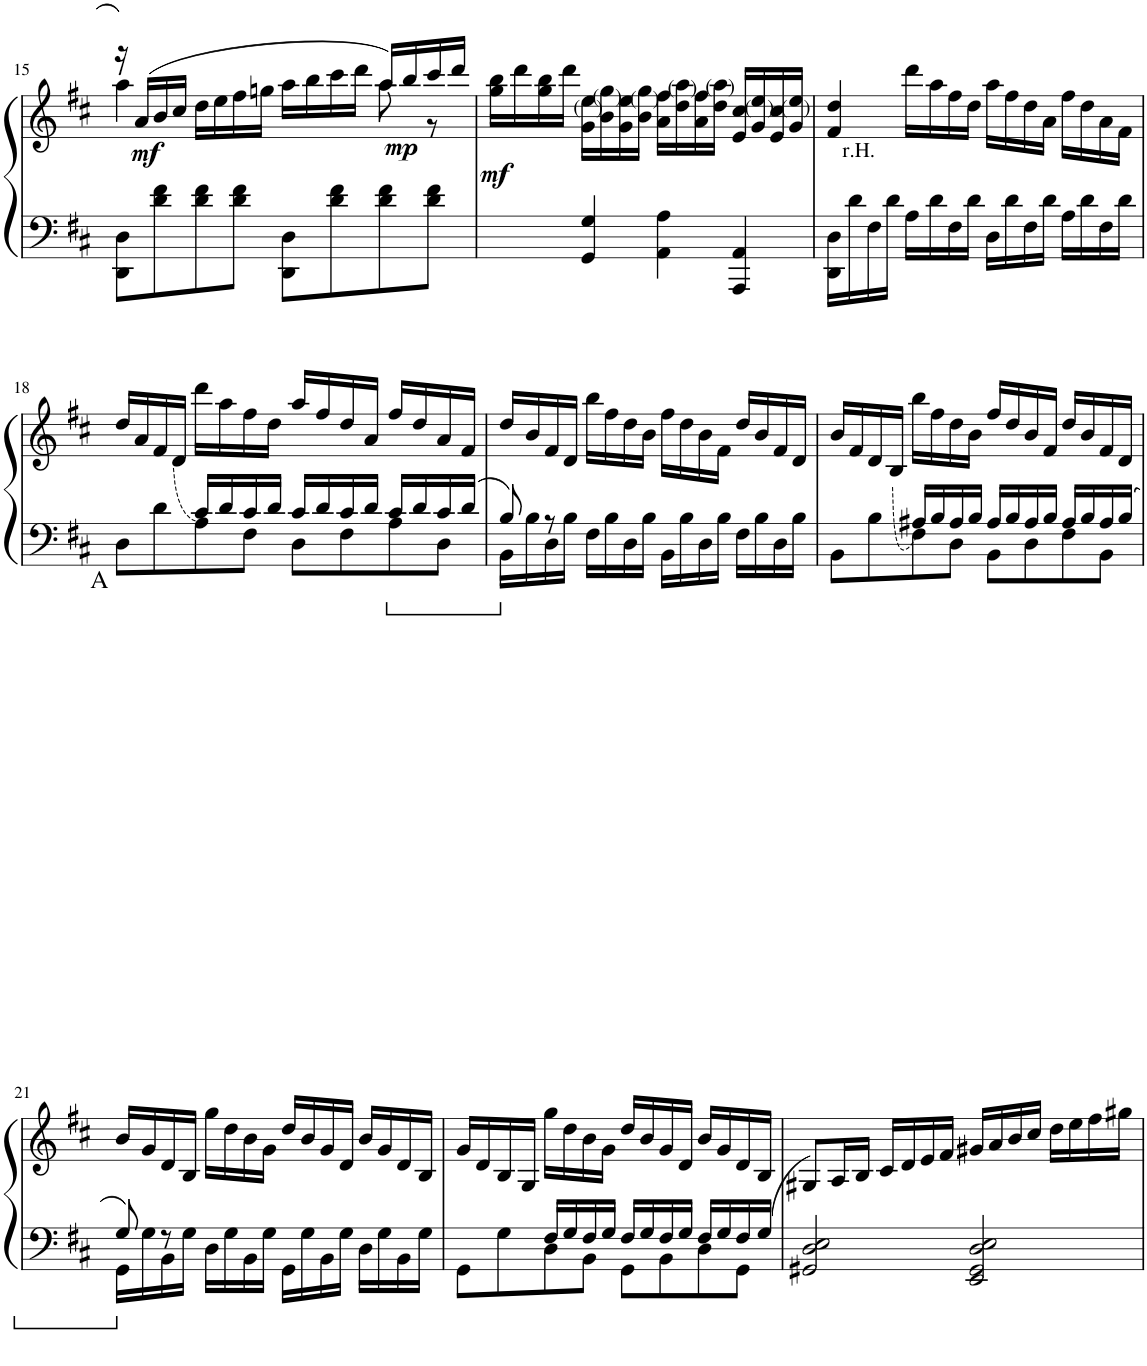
**kern	**kern	**dynam
*part1	*part1	*part1
*staff2	*staff1	*staff1/2
*I"Klavier	*	*
!!LO:PB:g=z
*clefF4	*clefG2	*
*k[f#c#]	*k[f#c#]	*
*M4/4	*M4/4	*
*met(c)	*met(c)	*
=15	=15	=15
*^	*^	*
8DD\ 8D\L	1ryy	16r	4aa\	.
!	!	!	!	!LO:DY:b
.	.	(16a/LL	.	mf
8d\ 8f#\	.	16b/	.	.
.	.	16cc#/JJ	.	.
8d\ 8f#\	.	16dd\LL	4ryy	.
.	.	16ee\	.	.
8d\ 8f#\J	.	16ff#\	.	.
.	.	16ggn\JJ	.	.
8DD\ 8D\L	.	16aa\LL	4ryy	.
.	.	16bb\	.	.
8d\ 8f#\	.	16ccc#\	.	.
.	.	16ddd\JJ	.	.
8d\ 8f#\	.	16aa/LL)	8aa\	.
!	!	!	!	!LO:DY:b
.	.	16bb/	.	mp
8d\ 8f#\J	.	16ccc#/	8r	.
.	.	16ddd/JJ	.	.
*v	*v	*	*	*
*	*v	*v	*
=16	=16	=16
!	!	!LO:DY:b
4ryy	16gg\ 16bb\LL	mf
.	16ddd\	.
.	16gg\ 16bb\	.
.	16ddd\JJ	.
!	!LO:TX:a:t=(   )	!
4GG/ 4G/	16g\ 16ee\LL	.
!	!LO:TX:a:t=(   )	!
.	16b\ 16gg\	.
.	16g\ 16ee\	.
!	!LO:TX:a:t=(   )	!
.	16b\ 16gg\JJ	.
4AA\ 4A\	16a\ 16ff#\LL	.
!	!LO:TX:a:t=(   )	!
.	16dd\ 16aa\	.
.	16a\ 16ff#\	.
!	!LO:TX:a:t=(   )	!
.	16dd\ 16aa\JJ	.
4AAA/ 4AA/	16e/ 16cc#/LL	.
!	!LO:TX:a:t=(   )	!
.	16g/ 16ee/	.
.	16e/ 16cc#/	.
!	!LO:TX:a:t=(   )	!
.	16g/ 16ee/JJ	.
=17	=17	=17
16DD\ 16D\LL	4f#/ 4dd/	.
!LO:TX:a:t=r.H.	!	!
16d\	.	.
16F#\	.	.
16d\JJ	.	.
16A\LL	16ddd\LL	.
16d\	16aa\	.
16F#\	16ff#\	.
16d\JJ	16dd\JJ	.
16D\LL	16aa\LL	.
16d\	16ff#\	.
16F#\	16dd\	.
16d\JJ	16a\JJ	.
16A\LL	16ff#\LL	.
16d\	16dd\	.
16F#\	16a\	.
16d\JJ	16f#\JJ	.
!!LO:LB:g=z
=18	=18	=18
*^	*	*
4ryy	8D\L	16dd/LL	.
.	.	16a/	.
.	8d\	16f#/	.
.	.	(16d/JJ	.
16c#/LL)	8A\	16ddd\LL	.
16d/	.	16aa\	.
16c#/	8F#\J	16ff#\	.
16d/JJ	.	16dd\JJ	.
16c#/LL	8D\L	16aa/LL	.
16d/	.	16ff#/	.
16c#/	8F#\	16dd/	.
16d/JJ	.	16a/JJ	.
16c#/LL	8A\	16ff#/LL	.
16d/	.	16dd/	.
16c#/	8D\J	16a/	.
16d/JJ	.	16f#/JJ	.
=19	=19	=19	=19
8B/	16BB\LL	16dd/LL	.
.	16B\	16b/	.
8r	16D\	16f#/	.
.	16B\JJ	16d/JJ	.
4ryy	16F#\LL	16bb\LL	.
.	16B\	16ff#\	.
.	16D\	16dd\	.
.	16B\JJ	16b\JJ	.
2ryy	16BB\LL	16ff#\LL	.
.	16B\	16dd\	.
.	16D\	16b\	.
.	16B\JJ	16f#\JJ	.
.	16F#\LL	16dd/LL	.
.	16B\	16b/	.
.	16D\	16f#/	.
.	16B\JJ	16d/JJ	.
=20	=20	=20	=20
4ryy	8BB\L	16b/LL	.
.	.	16f#/	.
.	8B\	16d/	.
.	.	(16B/JJ	.
16A#X/LL)	8F#\	16bb\LL	.
16B/	.	16ff#\	.
16A#/	8D\J	16dd\	.
16B/JJ	.	16b\JJ	.
16A#/LL	8BB\L	16ff#/LL	.
16B/	.	16dd/	.
16A#/	8D\	16b/	.
16B/JJ	.	16f#/JJ	.
16A#/LL	8F#\	16dd/LL	.
16B/	.	16b/	.
16A#/	8BB\J	16f#/	.
16B/JJ	.	16d/JJ	.
!!LO:LB:g=z
=21	=21	=21	=21
!	!	!LO:TX:a:t=A	!
8G/	16GG\LL	16b/LL	.
.	16G\	16g/	.
8r	16BB\	16d/	.
.	16G\JJ	16B/JJ	.
4ryy	16D\LL	16gg\LL	.
.	16G\	16dd\	.
.	16BB\	16b\	.
.	16G\JJ	16g\JJ	.
2ryy	16GG\LL	16dd/LL	.
.	16G\	16b/	.
.	16BB\	16g/	.
.	16G\JJ	16d/JJ	.
.	16D\LL	16b/LL	.
.	16G\	16g/	.
.	16BB\	16d/	.
.	16G\JJ	16B/JJ	.
=22	=22	=22	=22
4ryy	8GG\L	16g/LL	.
.	.	16d/	.
.	8G\	16B/	.
.	.	16G/JJ	.
16F#/LL	8D\	16gg\LL	.
16G/	.	16dd\	.
16F#/	8BB\J	16b\	.
16G/JJ	.	16g\JJ	.
16F#/LL	8GG\L	16dd/LL	.
16G/	.	16b/	.
16F#/	8BB\	16g/	.
16G/JJ	.	16d/JJ	.
16F#/LL	8D\	16b/LL	.
16G/	.	16g/	.
16F#/	8GG\J	16d/	.
(16G/JJ	.	16B/JJ	.
*v	*v	*	*
=23	=23	=23
2GG#X/ 2D/ 2E/	8G#X/L)	.
.	16A/L	.
.	16B/JJ	.
.	16c#/LL	.
.	16d/	.
.	16e/	.
.	16f#/JJ	.
2EE/ 2GG#/ 2D/ 2E/	16g#X/LL	.
.	16a/	.
.	16b/	.
.	16cc#/JJ	.
.	16dd\LL	.
.	16ee\	.
.	16ff#\	.
.	16gg#X\JJ	.
=	=	=
*-	*-	*-
